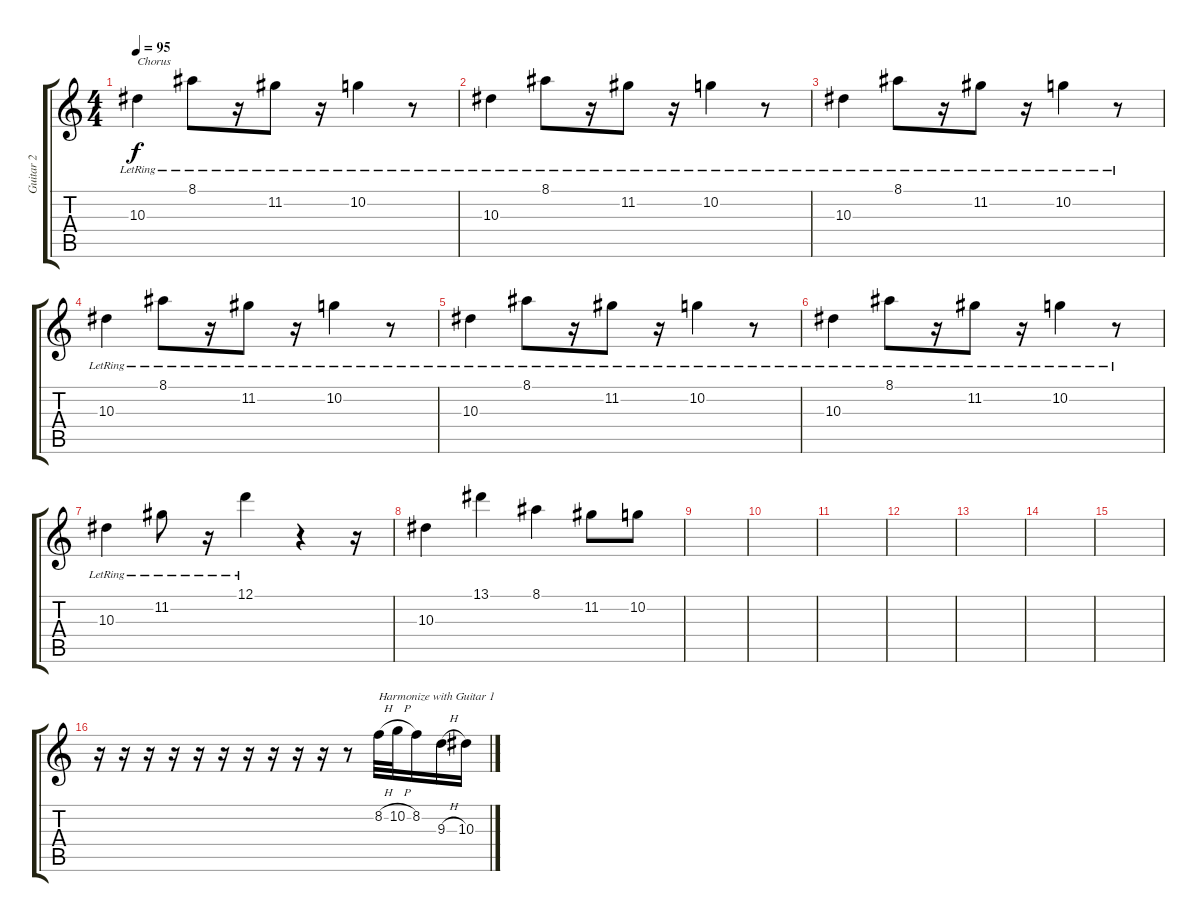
\track ("Guitar 2" "Guitar 2") {instrument distortionguitar}
\staff {score tabs}
\tuning (D4 A3 F3 C3 G2 C2) {hide}
\ts (4 4)
\tempo 95
\clef g2
\ks c
10.3{lr}.4{txt "Chorus" dy f} 8.1{lr}.8 r.16 11.2{lr}.8 r.16 10.2{lr}.4 r.8 |
10.3{lr}.4 8.1{lr}.8 r.16 11.2{lr}.8 r.16 10.2{lr}.4 r.8 |
10.3{lr}.4 8.1{lr}.8 r.16 11.2{lr}.8 r.16 10.2{lr}.4 r.8 |
10.3{lr}.4 8.1{lr}.8 r.16 11.2{lr}.8 r.16 10.2{lr}.4 r.8 |
10.3{lr}.4 8.1{lr}.8 r.16 11.2{lr}.8 r.16 10.2{lr}.4 r.8 |
10.3{lr}.4 8.1{lr}.8 r.16 11.2{lr}.8 r.16 10.2{lr}.4 r.8 |
10.3{lr}.4 11.2{lr}.8 r.16 12.1{lr}.4 r.4 r.16 |
10.3.4 13.1.4 8.1.4 11.2.8 10.2.8 |
|
|
|
|
|
|
|
r.16 r.16 r.16 r.16 r.16 r.16 r.16 r.16 r.16 r.16 r.8 8.2{h}.32{txt "Harmonize with Guitar 1"} 10.2{h}.32 8.2.16 9.3{h}.16 10.3.16
